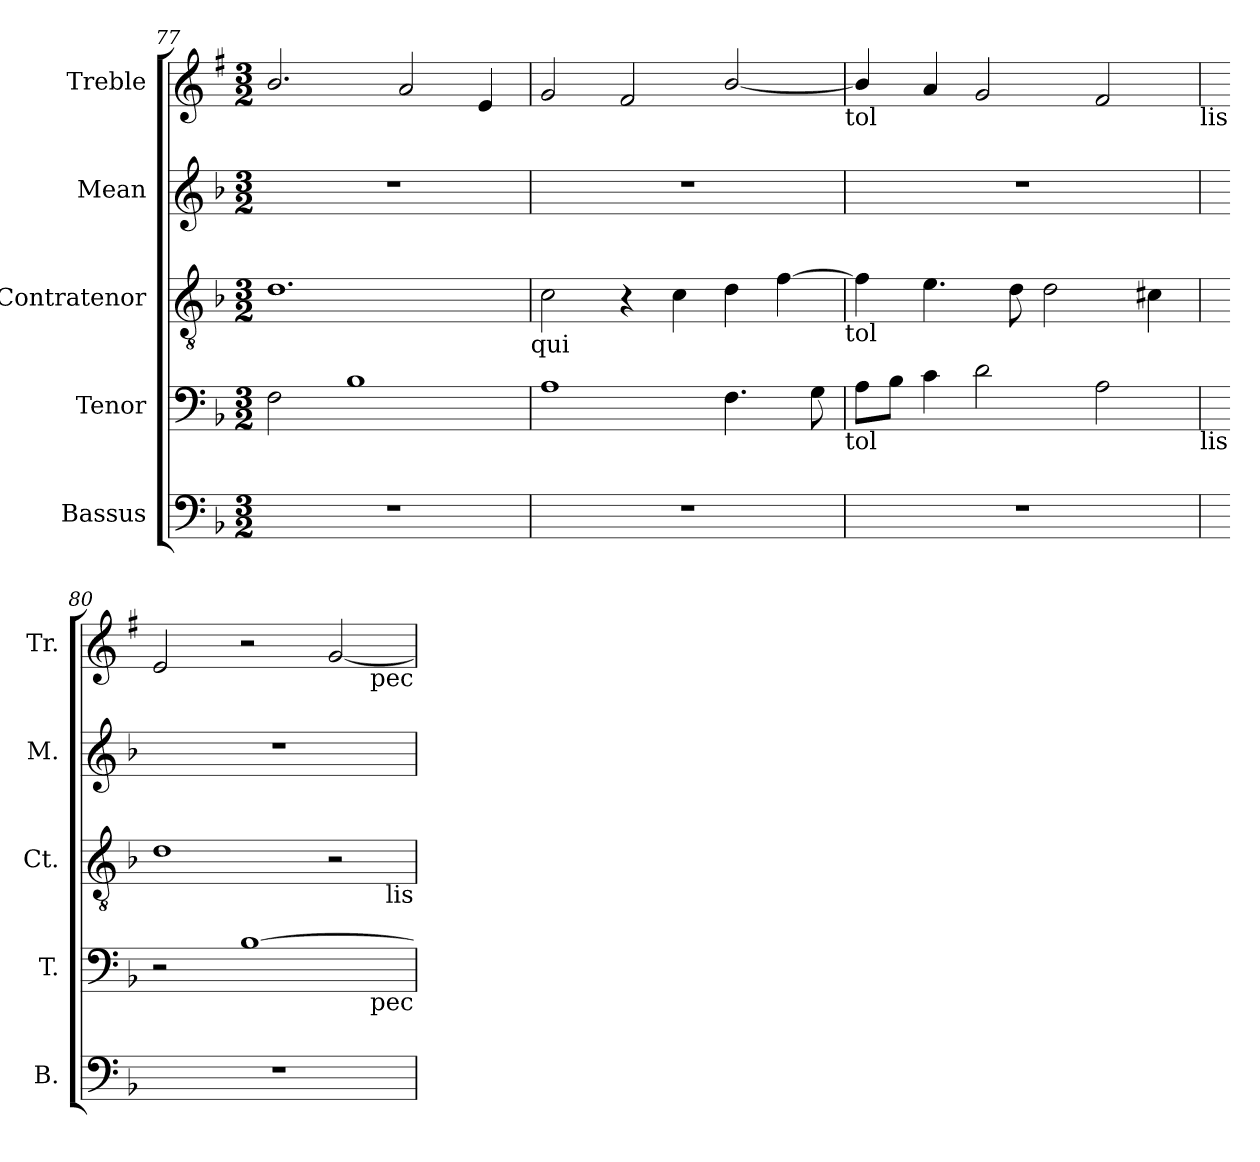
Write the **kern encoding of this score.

**kern	**kern	**kern	**kern	**kern
*part5	*part4	*part3	*part2	*part1
*staff5	*staff4	*staff3	*staff2	*staff1
*I"Bassus	*I"Tenor	*I"Contratenor	*I"Mean	*I"Treble
*I'B.	*I'T.	*I'Ct.	*I'M.	*I'Tr.
*clefF4	*clefF4	*clefGv2	*clefG2	*clefG2
*ITrd7c12	*	*	*	*ITrd1c2
*k[b-]	*k[b-]	*k[b-]	*k[b-]	*k[b-]
*F:	*F:	*F:	*F:	*F:
*M3/2	*M3/2	*M3/2	*M3/2	*M3/2
=77	=77	=77	=77	=77
!LO:N:vis=1	!	!	!LO:N:vis=1	!
1.r	2F\	1.d	1.r	2.a/
.	1B-	.	.	.
.	.	.	.	2g/
.	.	.	.	4d/
!	!	!LO:TX:b:t=qui	!	!
!!LO:PB:g=z
=78	=78	=78	=78	=78
1.r	1A	2c\	1.r	2f/
.	.	4r	.	2e/
.	.	4c\	.	.
.	4.F\	4d\	.	[<2a/
.	.	[>4f\	.	.
.	8G\	.	.	.
!	!	!	!	!LO:TX:b:t=tol
!	!	!LO:TX:b:t=tol	!	!
!	!LO:TX:b:t=tol	!	!	!
=79	=79	=79	=79	=79
1.r	8A\L	4f\]	1.r	4a/]
.	8B-\J	.	.	.
.	4c\	4.e\	.	4g/
.	2d\	.	.	2f/
.	.	8d\	.	.
.	.	2d\	.	.
.	2A\	.	.	2e/
.	.	4c#\	.	.
!	!	!	!	!LO:TX:b:t=lis
!	!LO:TX:b:t=lis	!	!	!
=80	=80	=80	=80	=80
1.r	2r	1d	1.r	2d/
.	[>1B-	.	.	2r
.	.	2r	.	[<2f/
!	!	!	!	!LO:TX:b:t=pec
!	!	!LO:TX:b:t=lis	!	!
!	!LO:TX:b:t=pec	!	!	!
=	=	=	=	=
*-	*-	*-	*-	*-
